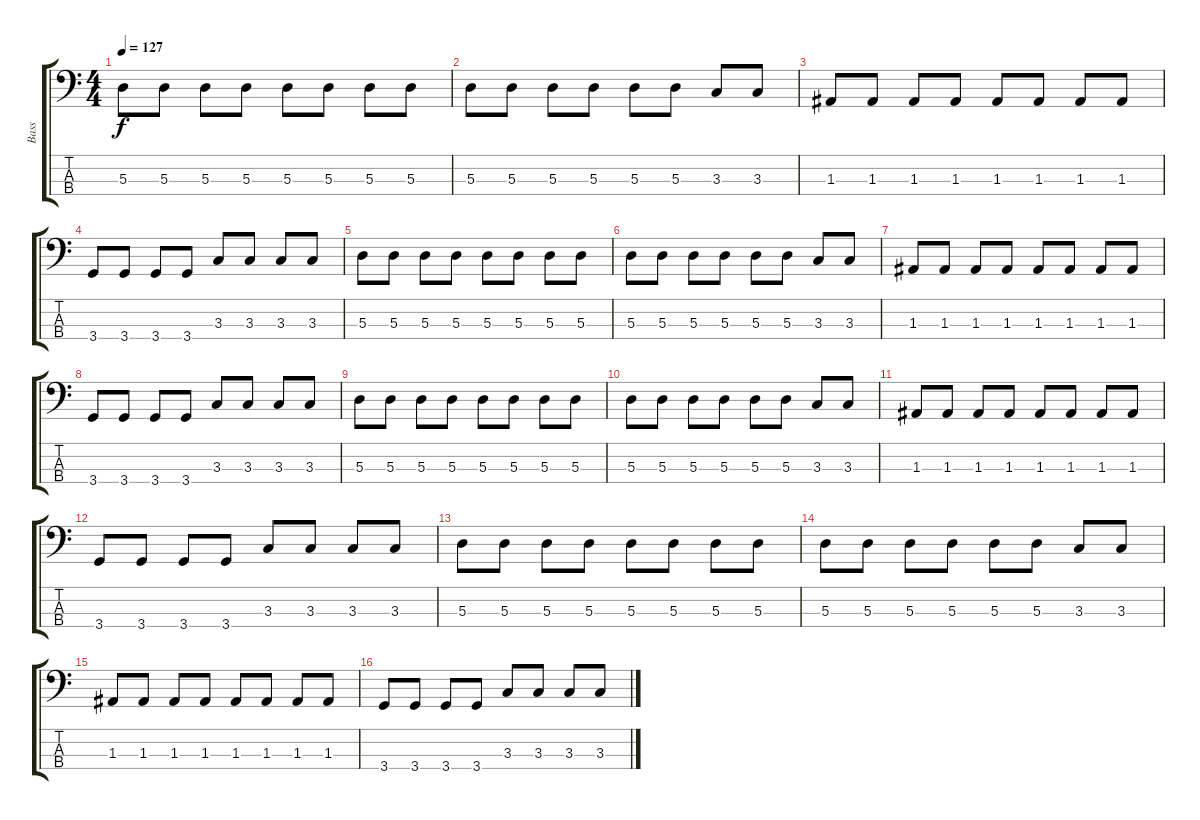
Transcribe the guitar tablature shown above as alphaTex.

\track ("Bass" "Bass") {instrument electricbassfinger}
\staff {score tabs}
\tuning (G2 D2 A1 E1) {hide}
\ts (4 4)
\tempo 127
\clef f4
\ks c
5.3.8{dy f instrument electricbassfinger} 5.3.8 5.3.8 5.3.8 5.3.8 5.3.8 5.3.8 5.3.8 |
5.3.8 5.3.8 5.3.8 5.3.8 5.3.8 5.3.8 3.3.8 3.3.8 |
1.3.8 1.3.8 1.3.8 1.3.8 1.3.8 1.3.8 1.3.8 1.3.8 |
3.4.8 3.4.8 3.4.8 3.4.8 3.3.8 3.3.8 3.3.8 3.3.8 |
5.3.8 5.3.8 5.3.8 5.3.8 5.3.8 5.3.8 5.3.8 5.3.8 |
5.3.8 5.3.8 5.3.8 5.3.8 5.3.8 5.3.8 3.3.8 3.3.8 |
1.3.8 1.3.8 1.3.8 1.3.8 1.3.8 1.3.8 1.3.8 1.3.8 |
3.4.8 3.4.8 3.4.8 3.4.8 3.3.8 3.3.8 3.3.8 3.3.8 |
5.3.8 5.3.8 5.3.8 5.3.8 5.3.8 5.3.8 5.3.8 5.3.8 |
5.3.8 5.3.8 5.3.8 5.3.8 5.3.8 5.3.8 3.3.8 3.3.8 |
1.3.8 1.3.8 1.3.8 1.3.8 1.3.8 1.3.8 1.3.8 1.3.8 |
3.4.8 3.4.8 3.4.8 3.4.8 3.3.8 3.3.8 3.3.8 3.3.8 |
5.3.8 5.3.8 5.3.8 5.3.8 5.3.8 5.3.8 5.3.8 5.3.8 |
5.3.8 5.3.8 5.3.8 5.3.8 5.3.8 5.3.8 3.3.8 3.3.8 |
1.3.8 1.3.8 1.3.8 1.3.8 1.3.8 1.3.8 1.3.8 1.3.8 |
3.4.8 3.4.8 3.4.8 3.4.8 3.3.8 3.3.8 3.3.8 3.3.8
